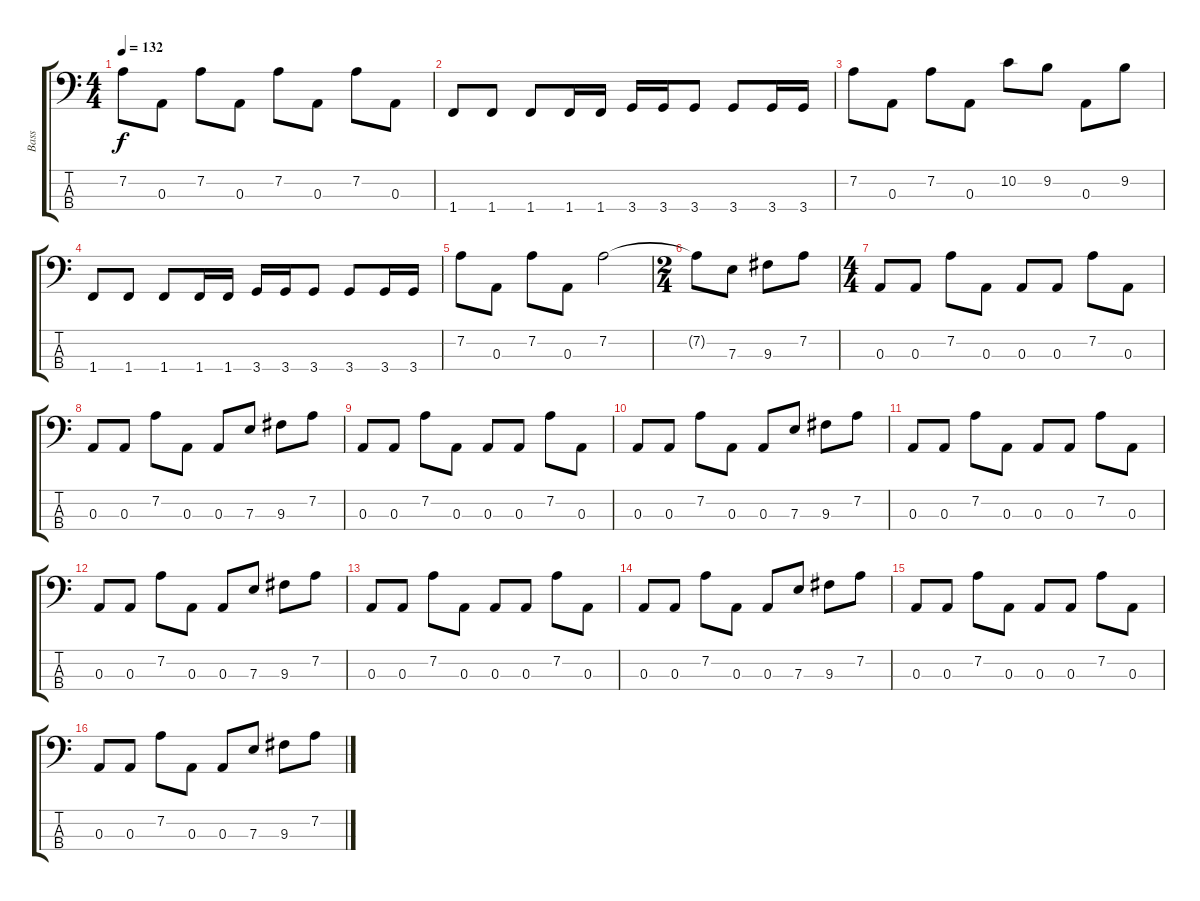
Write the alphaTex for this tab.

\track ("Bass" "Bass") {instrument slapbass1}
\staff {score tabs}
\tuning (G2 D2 A1 E1) {hide}
\ts (4 4)
\tempo 132
\clef f4
\ks c
7.2.8{dy f} 0.3.8 7.2.8 0.3.8 7.2.8 0.3.8 7.2.8 0.3.8 |
1.4.8 1.4.8 1.4.8 1.4.16 1.4.16 3.4.16 3.4.16 3.4.8 3.4.8 3.4.16 3.4.16 |
7.2.8 0.3.8 7.2.8 0.3.8 10.2.8 9.2.8 0.3.8 9.2.8 |
1.4.8 1.4.8 1.4.8 1.4.16 1.4.16 3.4.16 3.4.16 3.4.8 3.4.8 3.4.16 3.4.16 |
7.2.8 0.3.8 7.2.8 0.3.8 7.2.2 |
\ts (2 4)
7.2{t}.8 7.3.8 9.3.8 7.2.8 |
\ts (4 4)
0.3.8 0.3.8 7.2.8 0.3.8 0.3.8 0.3.8 7.2.8 0.3.8 |
0.3.8 0.3.8 7.2.8 0.3.8 0.3.8 7.3.8 9.3.8 7.2.8 |
0.3.8 0.3.8 7.2.8 0.3.8 0.3.8 0.3.8 7.2.8 0.3.8 |
0.3.8 0.3.8 7.2.8 0.3.8 0.3.8 7.3.8 9.3.8 7.2.8 |
0.3.8 0.3.8 7.2.8 0.3.8 0.3.8 0.3.8 7.2.8 0.3.8 |
0.3.8 0.3.8 7.2.8 0.3.8 0.3.8 7.3.8 9.3.8 7.2.8 |
0.3.8 0.3.8 7.2.8 0.3.8 0.3.8 0.3.8 7.2.8 0.3.8 |
0.3.8 0.3.8 7.2.8 0.3.8 0.3.8 7.3.8 9.3.8 7.2.8 |
0.3.8 0.3.8 7.2.8 0.3.8 0.3.8 0.3.8 7.2.8 0.3.8 |
0.3.8 0.3.8 7.2.8 0.3.8 0.3.8 7.3.8 9.3.8 7.2.8
